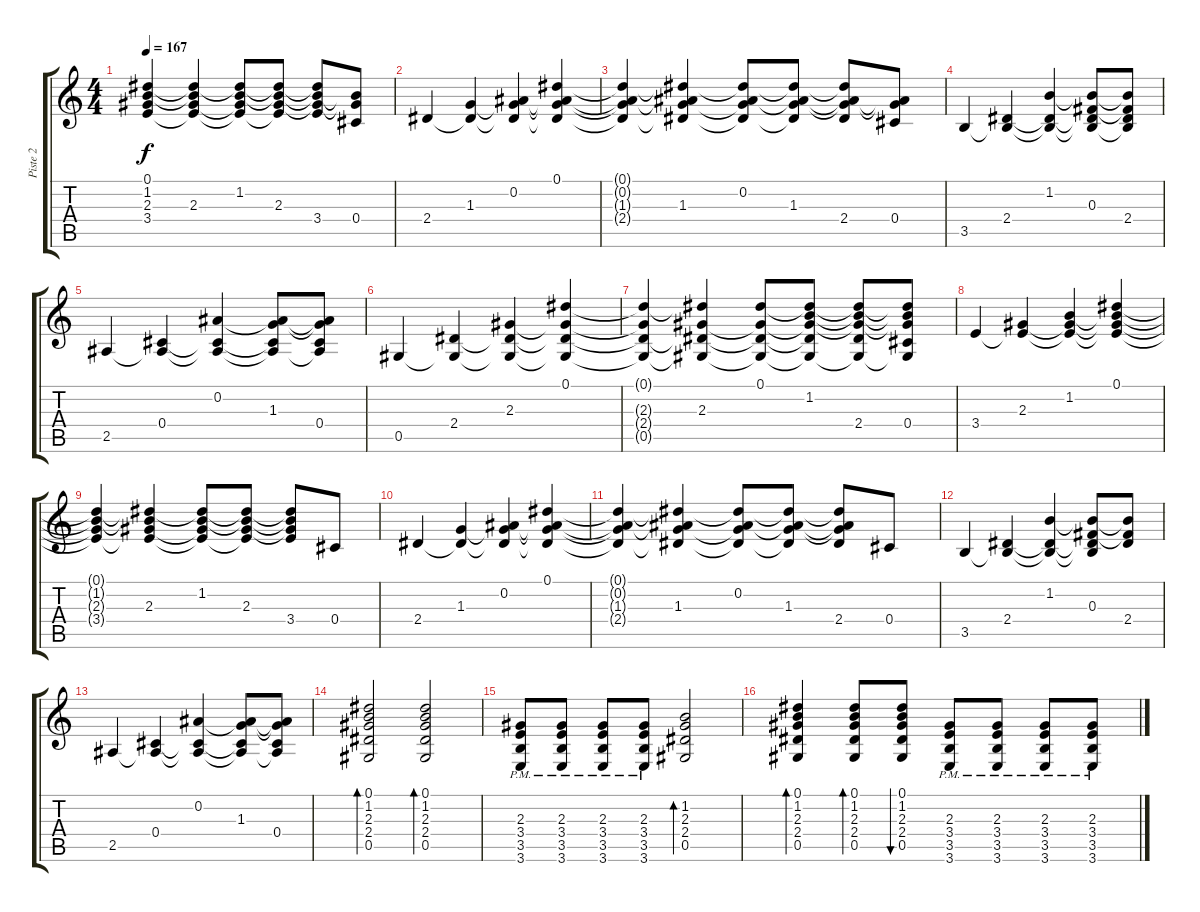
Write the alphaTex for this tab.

\track ("Piste 2" "Piste 2") {instrument overdrivenguitar}
\staff {score tabs}
\tuning (Eb4 Bb3 Gb3 Db3 Ab2 Db2) {hide}
\ts (4 4)
\tempo 167
\clef g2
\ks c
(0.1{t} 1.2{t} 2.3{t} 3.4{t}).4{dy f} (0.1{t} 1.2{t} 2.3 3.4{t}).4 (0.1{t} 1.2 2.3{t} 3.4{t}).8 (0.1{t} 1.2{t} 2.3 3.4{t}).8 (0.1{t} 1.2{t} 2.3{t} 3.4).8 (1.2{t} 2.3{t} 0.4).8 |
2.4.4 (1.3 2.4{t}).4 (0.2 1.3{t} 2.4{t}).4 (0.1 0.2{t} 1.3{t} 2.4{t}).4 |
(0.1{t} 0.2{t} 1.3{t} 2.4{t}).4 (0.1{t} 0.2{t} 1.3 2.4{t}).4 (0.1{t} 0.2 1.3{t} 2.4{t}).8 (0.1{t} 0.2{t} 1.3 2.4{t}).8 (0.1{t} 0.2{t} 1.3{t} 2.4).8 (0.2{t} 1.3{t} 0.4).8 |
3.5.4 (2.4 3.5{t}).4 (1.2 2.4{t} 3.5{t}).4 (1.2{t} 0.3 2.4{t} 3.5{t}).8 (1.2{t} 0.3{t} 2.4 3.5{t}).8 |
2.5.4 (0.4 2.5{t}).4 (0.2 0.4{t} 2.5{t}).4 (0.2{t} 1.3 0.4{t} 2.5{t}).8 (0.2{t} 1.3{t} 0.4 2.5{t}).8 |
0.5.4 (2.4 0.5{t}).4 (2.3 2.4{t} 0.5{t}).4 (0.1 2.3{t} 2.4{t} 0.5{t}).4 |
(0.1{t} 2.3{t} 2.4{t} 0.5{t}).4 (0.1{t} 2.3 2.4{t} 0.5{t}).4 (0.1 2.3{t} 2.4{t} 0.5{t}).8 (0.1{t} 1.2 2.3{t} 2.4{t} 0.5{t}).8 (0.1{t} 1.2{t} 2.3{t} 2.4 0.5{t}).8 (0.1{t} 1.2{t} 2.3{t} 0.4 0.5{t}).8 |
3.4.4 (2.3 3.4{t}).4 (1.2 2.3{t} 3.4{t}).4 (0.1 1.2{t} 2.3{t} 3.4{t}).4 |
(0.1{t} 1.2{t} 2.3{t} 3.4{t}).4 (0.1{t} 1.2{t} 2.3 3.4{t}).4 (0.1{t} 1.2 2.3{t} 3.4{t}).8 (0.1{t} 1.2{t} 2.3 3.4{t}).8 (0.1{t} 1.2{t} 2.3{t} 3.4).8 0.4.8 |
2.4.4 (1.3 2.4{t}).4 (0.2 1.3{t} 2.4{t}).4 (0.1 0.2{t} 1.3{t} 2.4{t}).4 |
(0.1{t} 0.2{t} 1.3{t} 2.4{t}).4 (0.1{t} 0.2{t} 1.3 2.4{t}).4 (0.1{t} 0.2 1.3{t} 2.4{t}).8 (0.1{t} 0.2{t} 1.3 2.4{t}).8 (0.1{t} 0.2{t} 1.3{t} 2.4).8 0.4.8 |
3.5.4 (2.4 3.5{t}).4 (1.2 2.4{t} 3.5{t}).4 (1.2{t} 0.3 2.4{t} 3.5{t}).8 (1.2{t} 0.3{t} 2.4).8 |
2.5.4 (0.4 2.5{t}).4 (0.2 0.4{t} 2.5{t}).4 (0.2{t} 1.3 0.4{t} 2.5{t}).8 (0.2{t} 1.3{t} 0.4 2.5{t}).8 |
(0.1 1.2 2.3 2.4 0.5).2{bd 60} (0.1 1.2 2.3 2.4 0.5).2{bd 60} |
(2.3{pm} 3.4{pm} 3.5{pm} 3.6{pm}).8 (2.3{pm} 3.4{pm} 3.5{pm} 3.6{pm}).8 (2.3{pm} 3.4{pm} 3.5{pm} 3.6{pm}).8 (2.3{pm} 3.4{pm} 3.5{pm} 3.6{pm}).8 (1.2 2.3 2.4 0.5).2{bd 60} |
(0.1 1.2 2.3 2.4 0.5).4{bd 60} (0.1 1.2 2.3 2.4 0.5).8{bd 60} (0.1 1.2 2.3 2.4 0.5).8{bu 60} (2.3{pm} 3.4{pm} 3.5{pm} 3.6{pm}).8 (2.3{pm} 3.4{pm} 3.5{pm} 3.6{pm}).8 (2.3{pm} 3.4{pm} 3.5{pm} 3.6{pm}).8 (2.3{pm} 3.4{pm} 3.5{pm} 3.6{pm}).8
